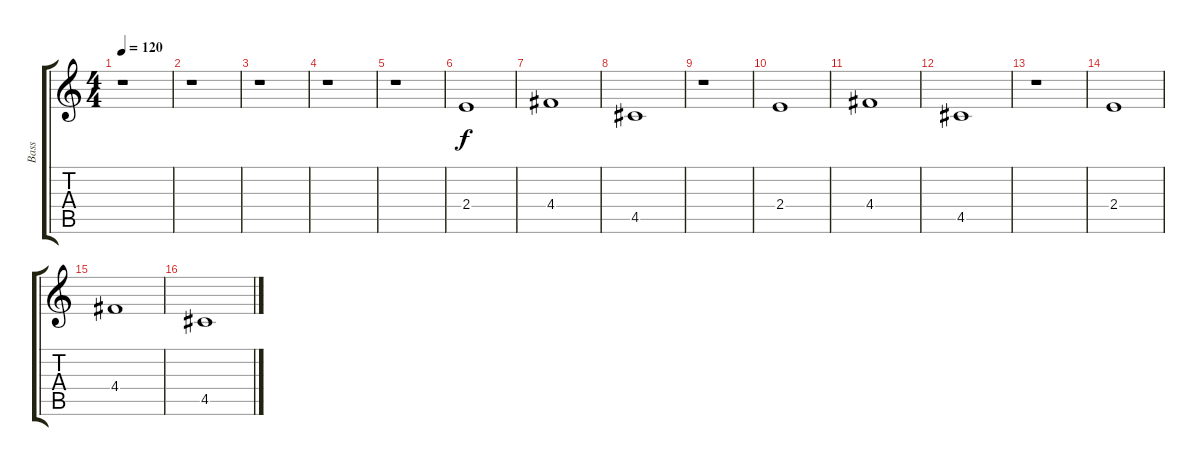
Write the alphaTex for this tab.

\track ("Bass" "Bass") {instrument electricbassfinger}
\staff {score tabs}
\tuning (E4 B3 G3 D3 A2 E2) {hide}
\ts (4 4)
\tempo 120
\clef g2
\ks c
r.1{dy f instrument electricbassfinger} |
r.1 |
r.1 |
r.1 |
r.1 |
2.4.1 |
4.4.1 |
4.5.1 |
r.1 |
2.4.1 |
4.4.1 |
4.5.1 |
r.1 |
2.4.1 |
4.4.1 |
4.5.1
